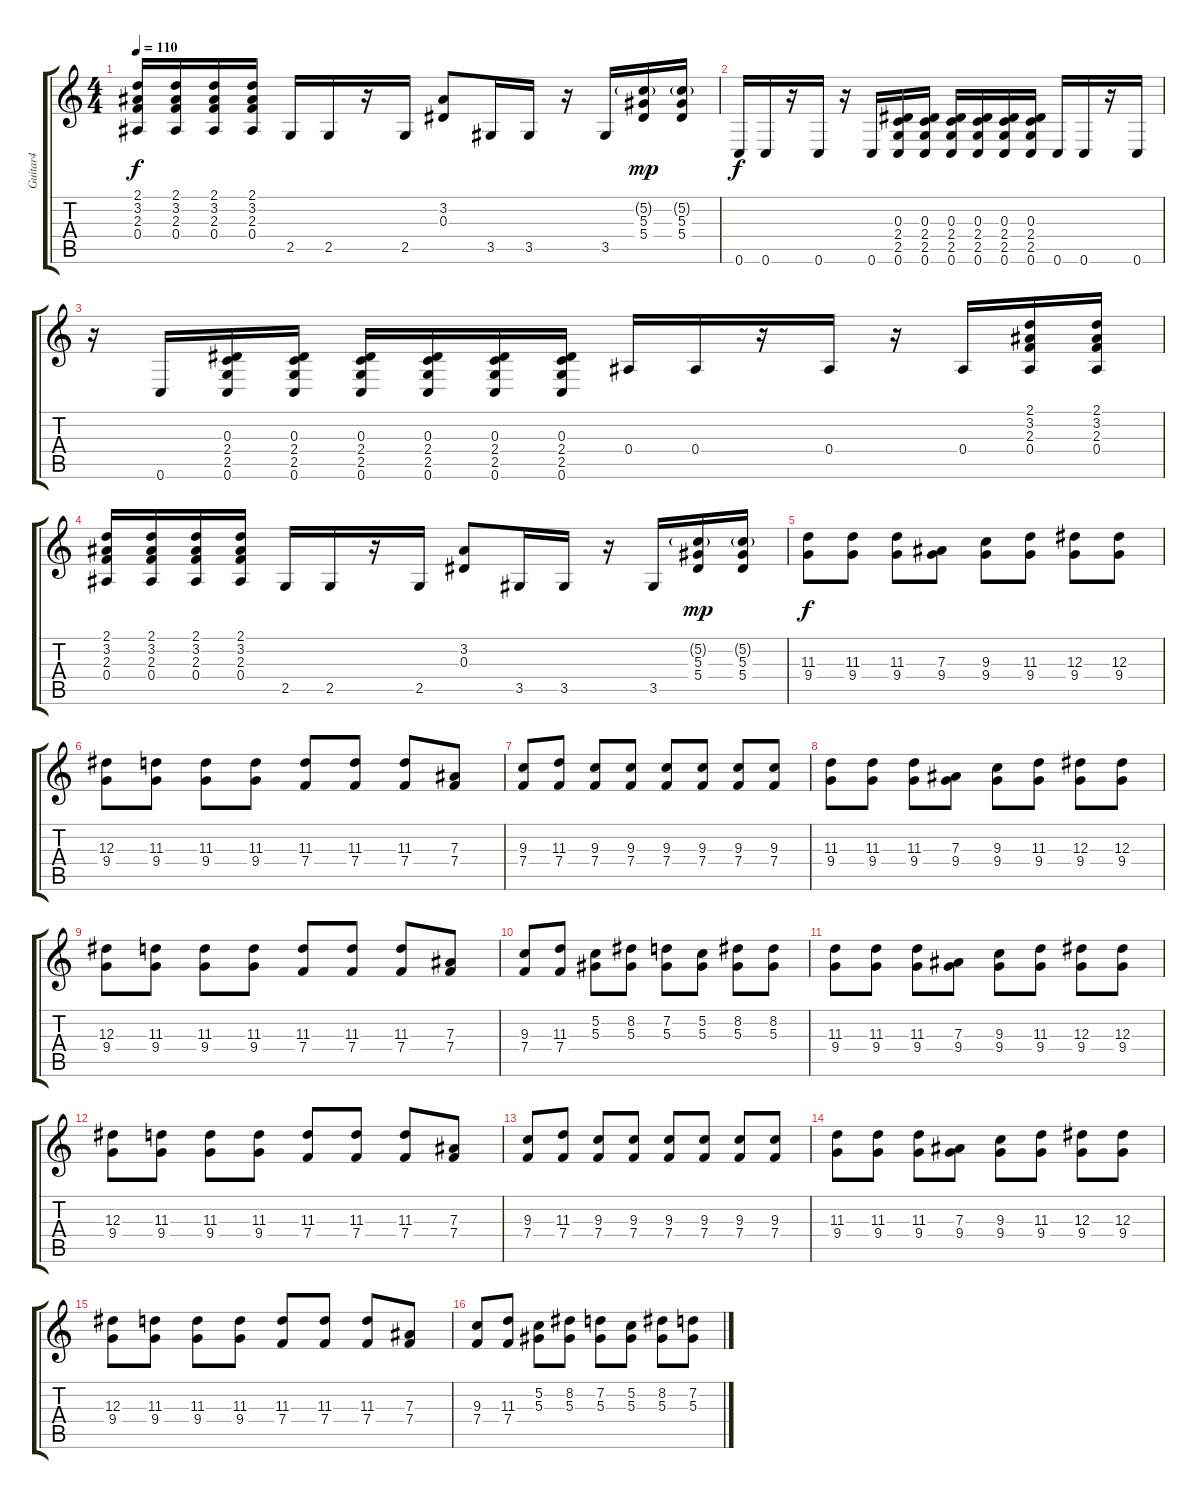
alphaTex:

\track ("Guitar4" "Guitar4") {instrument distortionguitar}
\staff {score tabs}
\tuning (C4 G3 Eb3 Bb2 F2 C2) {hide}
\ts (4 4)
\tempo 110
\clef g2
\ks c
(2.1 3.2 2.3 0.4).16{dy f} (2.1 3.2 2.3 0.4).16 (2.1 3.2 2.3 0.4).16 (2.1 3.2 2.3 0.4).16 2.5.16 2.5.16 r.16 2.5.16 (3.2 0.3).8 3.5.16 3.5.16 r.16 3.5.16 (5.2{g} 5.3 5.4).16{dy mp} (5.2{g} 5.3 5.4).16 |
0.6.16{dy f} 0.6.16 r.16 0.6.16 r.16 0.6.16 (0.3 2.4 2.5 0.6).16 (0.3 2.4 2.5 0.6).16 (0.3 2.4 2.5 0.6).16 (0.3 2.4 2.5 0.6).16 (0.3 2.4 2.5 0.6).16 (0.3 2.4 2.5 0.6).16 0.6.16 0.6.16 r.16 0.6.16 |
r.16 0.6.16 (0.3 2.4 2.5 0.6).16 (0.3 2.4 2.5 0.6).16 (0.3 2.4 2.5 0.6).16 (0.3 2.4 2.5 0.6).16 (0.3 2.4 2.5 0.6).16 (0.3 2.4 2.5 0.6).16 0.4.16 0.4.16 r.16 0.4.16 r.16 0.4.16 (2.1 3.2 2.3 0.4).16 (2.1 3.2 2.3 0.4).16 |
(2.1 3.2 2.3 0.4).16 (2.1 3.2 2.3 0.4).16 (2.1 3.2 2.3 0.4).16 (2.1 3.2 2.3 0.4).16 2.5.16 2.5.16 r.16 2.5.16 (3.2 0.3).8 3.5.16 3.5.16 r.16 3.5.16 (5.2{g} 5.3 5.4).16{dy mp} (5.2{g} 5.3 5.4).16 |
(11.3 9.4).8{dy f} (11.3 9.4).8 (11.3 9.4).8 (7.3 9.4).8 (9.3 9.4).8 (11.3 9.4).8 (12.3 9.4).8 (12.3 9.4).8 |
(12.3 9.4).8 (11.3 9.4).8 (11.3 9.4).8 (11.3 9.4).8 (11.3 7.4).8 (11.3 7.4).8 (11.3 7.4).8 (7.3 7.4).8 |
(9.3 7.4).8 (11.3 7.4).8 (9.3 7.4).8 (9.3 7.4).8 (9.3 7.4).8 (9.3 7.4).8 (9.3 7.4).8 (9.3 7.4).8 |
(11.3 9.4).8 (11.3 9.4).8 (11.3 9.4).8 (7.3 9.4).8 (9.3 9.4).8 (11.3 9.4).8 (12.3 9.4).8 (12.3 9.4).8 |
(12.3 9.4).8 (11.3 9.4).8 (11.3 9.4).8 (11.3 9.4).8 (11.3 7.4).8 (11.3 7.4).8 (11.3 7.4).8 (7.3 7.4).8 |
(9.3 7.4).8 (11.3 7.4).8 (5.2 5.3).8 (8.2 5.3).8 (7.2 5.3).8 (5.2 5.3).8 (8.2 5.3).8 (8.2 5.3).8 |
(11.3 9.4).8 (11.3 9.4).8 (11.3 9.4).8 (7.3 9.4).8 (9.3 9.4).8 (11.3 9.4).8 (12.3 9.4).8 (12.3 9.4).8 |
(12.3 9.4).8 (11.3 9.4).8 (11.3 9.4).8 (11.3 9.4).8 (11.3 7.4).8 (11.3 7.4).8 (11.3 7.4).8 (7.3 7.4).8 |
(9.3 7.4).8 (11.3 7.4).8 (9.3 7.4).8 (9.3 7.4).8 (9.3 7.4).8 (9.3 7.4).8 (9.3 7.4).8 (9.3 7.4).8 |
(11.3 9.4).8 (11.3 9.4).8 (11.3 9.4).8 (7.3 9.4).8 (9.3 9.4).8 (11.3 9.4).8 (12.3 9.4).8 (12.3 9.4).8 |
(12.3 9.4).8 (11.3 9.4).8 (11.3 9.4).8 (11.3 9.4).8 (11.3 7.4).8 (11.3 7.4).8 (11.3 7.4).8 (7.3 7.4).8 |
(9.3 7.4).8 (11.3 7.4).8 (5.2 5.3).8 (8.2 5.3).8 (7.2 5.3).8 (5.2 5.3).8 (8.2 5.3).8 (7.2 5.3).8
